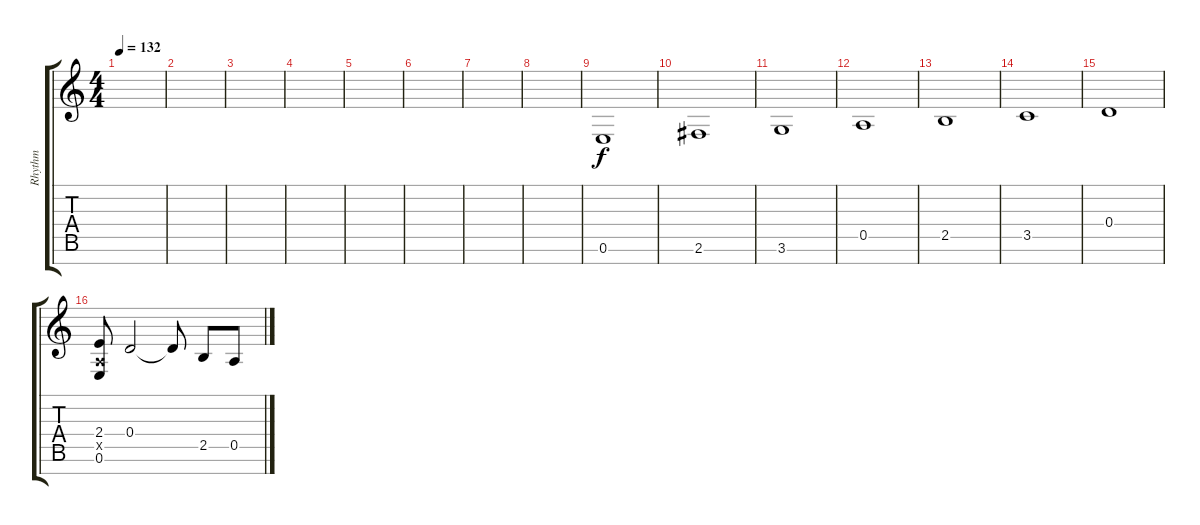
\track ("Rhythm" "Rhythm") {instrument distortionguitar}
\staff {score tabs}
\tuning (E4 B3 G3 D3 A2 E2 B1) {hide}
\ts (4 4)
\tempo 132
\clef g2
\ks c
|
|
|
|
|
|
|
|
0.6.1 |
2.6.1 |
3.6.1 |
0.5.1 |
2.5.1 |
3.5.1 |
0.4.1 |
(2.4 0.5{x} 0.6).8 0.4.2 0.4{t}.8 2.5.8 0.5.8
